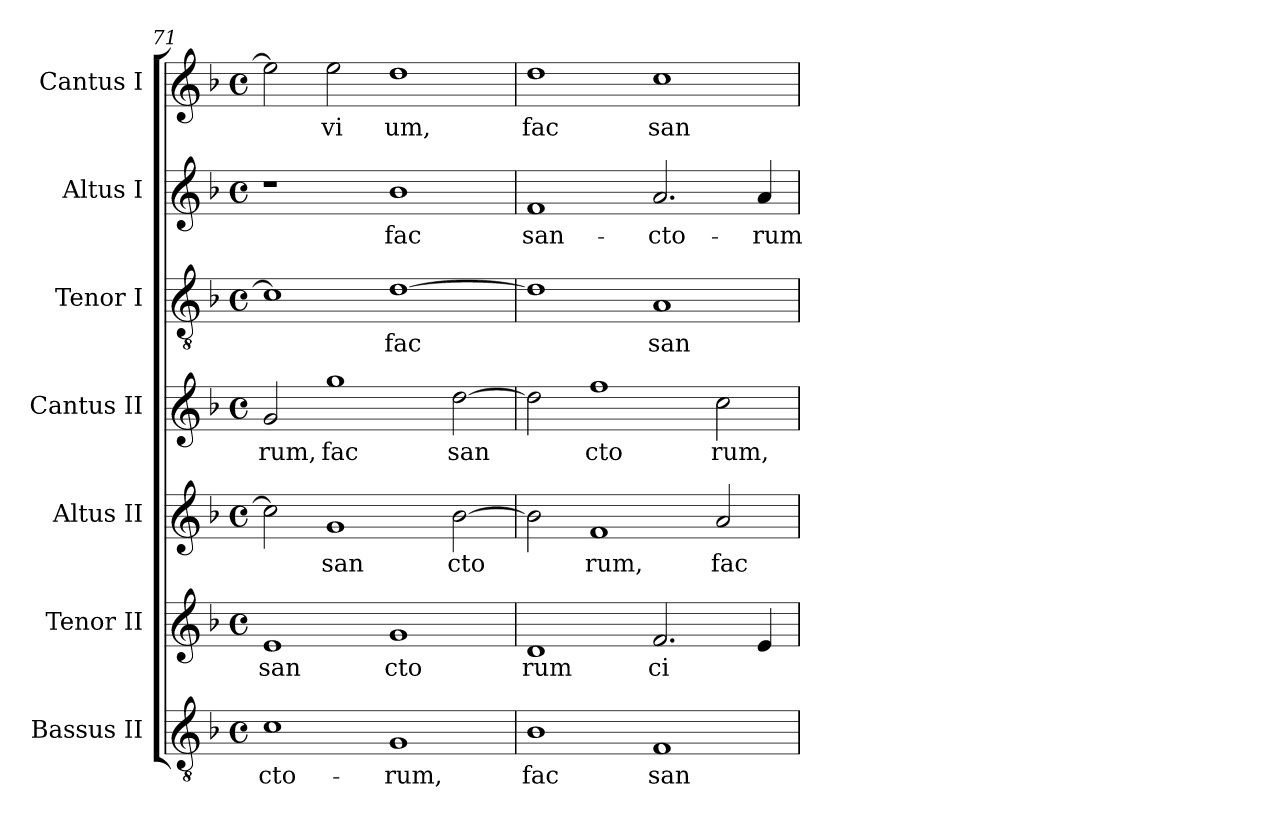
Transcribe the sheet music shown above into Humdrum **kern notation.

**kern	**text	**kern	**text	**kern	**text	**kern	**text	**kern	**text	**kern	**text	**kern	**text
*part7	*part7	*part6	*part6	*part5	*part5	*part4	*part4	*part3	*part3	*part2	*part2	*part1	*part1
*staff7	*staff7	*staff6	*staff6	*staff5	*staff5	*staff4	*staff4	*staff3	*staff3	*staff2	*staff2	*staff1	*staff1
*I"Bassus II	*	*I"Tenor II	*	*I"Altus II	*	*I"Cantus II	*	*I"Tenor I	*	*I"Altus I	*	*I"Cantus I	*
*clefGv2	*	*clefG2	*	*clefG2	*	*clefG2	*	*clefGv2	*	*clefG2	*	*clefG2	*
*k[b-]	*	*k[b-]	*	*k[b-]	*	*k[b-]	*	*k[b-]	*	*k[b-]	*	*k[b-]	*
*F:	*	*F:	*	*F:	*	*F:	*	*F:	*	*F:	*	*F:	*
*M4/4	*	*M4/4	*	*M4/4	*	*M4/4	*	*M4/4	*	*M4/4	*	*M4/4	*
*met(c)	*	*met(c)	*	*met(c)	*	*met(c)	*	*met(c)	*	*met(c)	*	*met(c)	*
=71	=71	=71	=71	=71	=71	=71	=71	=71	=71	=71	=71	=71	=71
!	!LO:LY:b:cj	!	!LO:LY:b:cj	!	!	!	!LO:LY:b:cj	!	!	!	!	!	!
1c	-cto-	1e	san	2cc\]	.	2g/	rum,	1c]	.	1r	.	2ee\]	.
!	!	!	!	!	!LO:LY:b:cj	!	!LO:LY:b:cj	!	!	!	!	!	!LO:LY:b:cj
.	.	.	.	1g	san	1gg	fac	.	.	.	.	2ee\	vi
!	!LO:LY:b:cj	!	!LO:LY:b:cj	!	!	!	!	!	!LO:LY:b:cj	!	!LO:LY:b:cj	!	!LO:LY:b:cj
1G	-rum,	1g	cto	.	.	.	.	[>1d	fac	1b-	fac	1dd	um,
!	!	!	!	!	!LO:LY:b	!	!LO:LY:b	!	!	!	!	!	!
.	.	.	.	[>2b-\	cto	[>2dd\	san	.	.	.	.	.	.
=72	=72	=72	=72	=72	=72	=72	=72	=72	=72	=72	=72	=72	=72
!	!LO:LY:b:cj	!	!LO:LY:b:cj	!	!	!	!	!	!	!	!LO:LY:b:cj	!	!LO:LY:b:cj
1B-	fac	1d	rum	2b-\]	.	2dd\]	.	1d]	.	1f	san-	1dd	fac
!	!	!	!	!	!LO:LY:b:cj	!	!LO:LY:b:cj	!	!	!	!	!	!
.	.	.	.	1f	rum,	1ff	cto	.	.	.	.	.	.
!	!LO:LY:b:cj	!	!LO:LY:b:cj	!	!	!	!	!	!LO:LY:b:cj	!	!LO:LY:b:cj	!	!LO:LY:b:cj
1F	san-	2.f/	ci	.	.	.	.	1A	san	2.a/	-cto-	1cc	san
!	!	!	!	!	!LO:LY:b:cj	!	!LO:LY:b:cj	!	!	!	!	!	!
.	.	.	.	2a/	fac	2cc\	rum,	.	.	.	.	.	.
!	!	!	!	!	!	!	!	!	!	!	!LO:LY:b:cj	!	!
.	.	4e/	.	.	.	.	.	.	.	4a/	-rum	.	.
=	=	=	=	=	=	=	=	=	=	=	=	=	=
*-	*-	*-	*-	*-	*-	*-	*-	*-	*-	*-	*-	*-	*-
